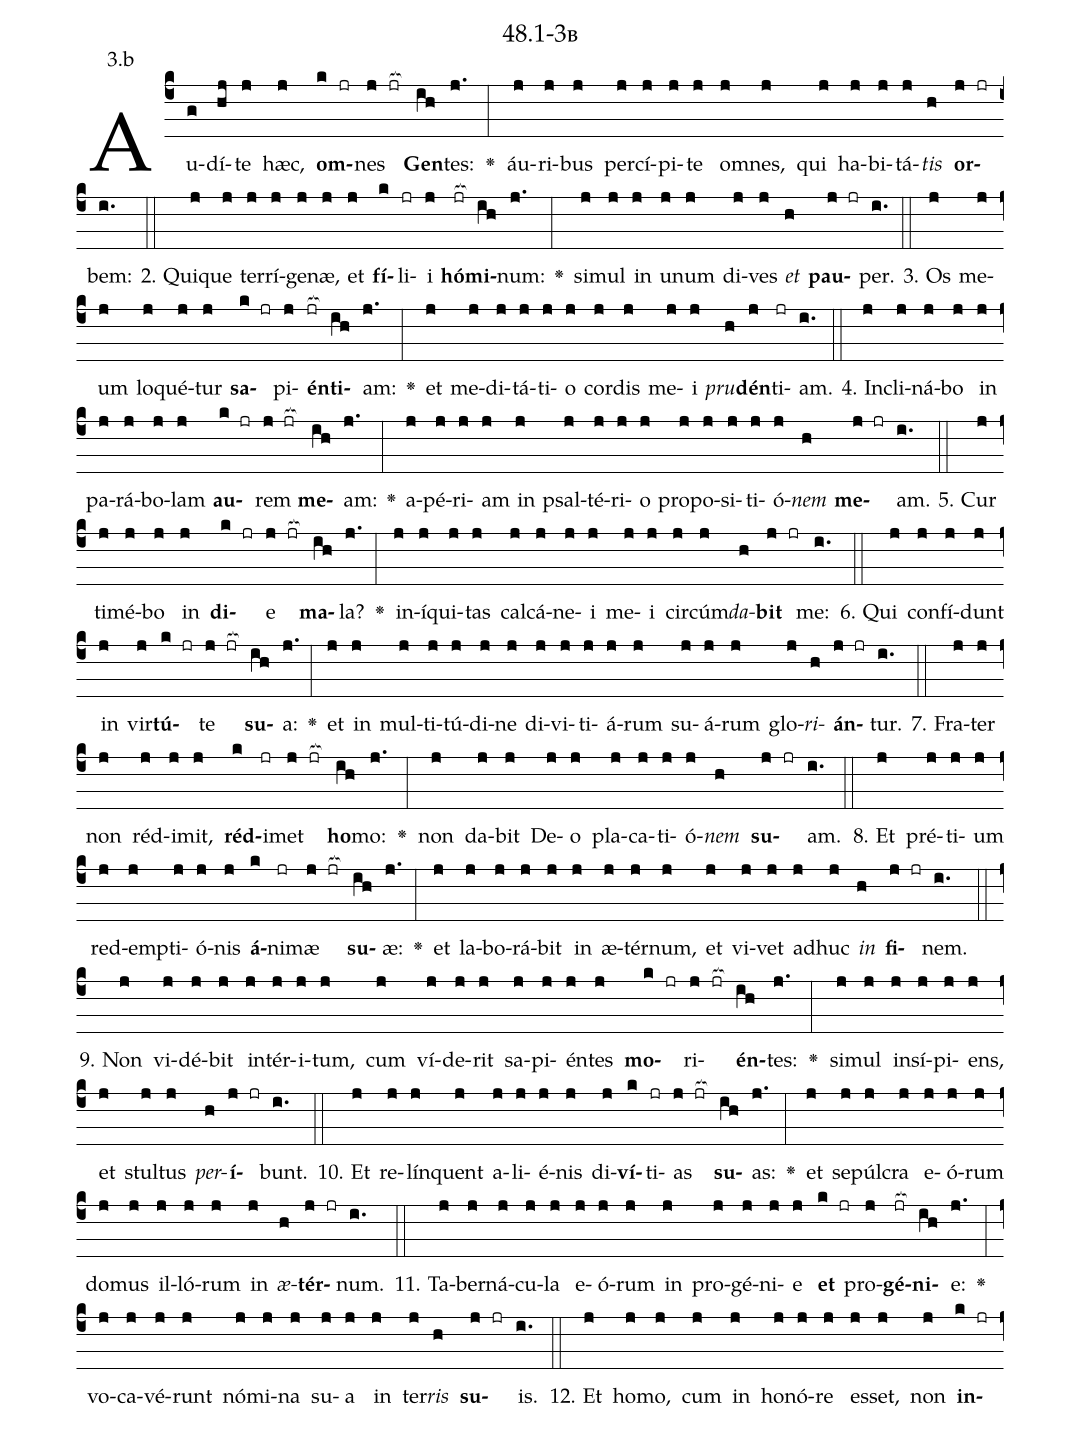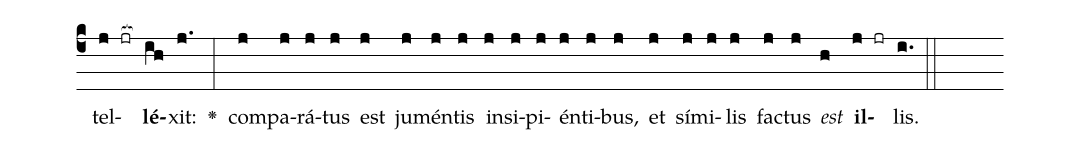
name: 48.1-3b;
annotation: 3.b;
%%
(c4)Au(g)dí(hj)te(j) hæc,(j) <b>om</b>(k jr)nes(j jr[ocb:1{]) <b>Gen</b>(ih[ocb:0}])tes:(j.) <v>\greheightstar</v>(:) áu(j)ri(j)bus(j) per(j)cí(j)pi(j)te(j) om(j)nes,(j) qui(j) ha(j)bi(j)tá(j)<i>tis</i>(h) <b>or</b>(j jr)bem:(i.) (::)
2. Qui(j)que(j) ter(j)rí(j)ge(j)næ,(j) et(j) <b>fí</b>(k)li(jr)i(j) <b>hó</b>(jr[ocb:1{])<b>mi</b>(ih[ocb:0}])num:(j.) <v>\greheightstar</v>(:) si(j)mul(j) in(j) u(j)num(j) di(j)ves(j) <i>et</i>(h) <b>pau</b>(j jr)per.(i.) (::)
3. Os(j) me(j)um(j) lo(j)qué(j)tur(j) <b>sa</b>(k jr)pi(j)<b>én</b>(jr[ocb:1{])<b>ti</b>(ih[ocb:0}])am:(j.) <v>\greheightstar</v>(:) et(j) me(j)di(j)tá(j)ti(j)o(j) cor(j)dis(j) me(j)i(j) <i>pru</i>(h)<b>dén</b>(j)ti(jr)am.(i.) (::)
4. In(j)cli(j)ná(j)bo(j) in(j) pa(j)rá(j)bo(j)lam(j) <b>au</b>(k jr)rem(j jr[ocb:1{]) <b>me</b>(ih[ocb:0}])am:(j.) <v>\greheightstar</v>(:) a(j)pé(j)ri(j)am(j) in(j) psal(j)té(j)ri(j)o(j) pro(j)po(j)si(j)ti(j)ó(j)<i>nem</i>(h) <b>me</b>(j jr)am.(i.) (::)
5. Cur(j) ti(j)mé(j)bo(j) in(j) <b>di</b>(k jr)e(j jr[ocb:1{]) <b>ma</b>(ih[ocb:0}])la?(j.) <v>\greheightstar</v>(:) in(j)í(j)qui(j)tas(j) cal(j)cá(j)ne(j)i(j) me(j)i(j) cir(j)cúm(j)<i>da</i>(h)<b>bit</b>(j jr) me:(i.) (::)
6. Qui(j) con(j)fí(j)dunt(j) in(j) vir(j)<b>tú</b>(k jr)te(j jr[ocb:1{]) <b>su</b>(ih[ocb:0}])a:(j.) <v>\greheightstar</v>(:) et(j) in(j) mul(j)ti(j)tú(j)di(j)ne(j) di(j)vi(j)ti(j)á(j)rum(j) su(j)á(j)rum(j) glo(j)<i>ri</i>(h)<b>án</b>(j jr)tur.(i.) (::)
7. Fra(j)ter(j) non(j) réd(j)i(j)mit,(j) <b>réd</b>(k)i(jr)met(j jr[ocb:1{]) <b>ho</b>(ih[ocb:0}])mo:(j.) <v>\greheightstar</v>(:) non(j) da(j)bit(j) De(j)o(j) pla(j)ca(j)ti(j)ó(j)<i>nem</i>(h) <b>su</b>(j jr)am.(i.) (::)
8. Et(j) pré(j)ti(j)um(j) red(j)emp(j)ti(j)ó(j)nis(j) <b>á</b>(k)ni(jr)mæ(j jr[ocb:1{]) <b>su</b>(ih[ocb:0}])æ:(j.) <v>\greheightstar</v>(:) et(j) la(j)bo(j)rá(j)bit(j) in(j) æ(j)tér(j)num,(j) et(j) vi(j)vet(j) ad(j)huc(j) <i>in</i>(h) <b>fi</b>(j jr)nem.(i.) (::)
9. Non(j) vi(j)dé(j)bit(j) in(j)tér(j)i(j)tum,(j) cum(j) ví(j)de(j)rit(j) sa(j)pi(j)én(j)tes(j) <b>mo</b>(k jr)ri(j jr[ocb:1{])<b>én</b>(ih[ocb:0}])tes:(j.) <v>\greheightstar</v>(:) si(j)mul(j) in(j)sí(j)pi(j)ens,(j) et(j) stul(j)tus(j) <i>per</i>(h)<b>í</b>(j jr)bunt.(i.) (::)
10. Et(j) re(j)lín(j)quent(j) a(j)li(j)é(j)nis(j) di(j)<b>ví</b>(k)ti(jr)as(j jr[ocb:1{]) <b>su</b>(ih[ocb:0}])as:(j.) <v>\greheightstar</v>(:) et(j) se(j)púl(j)cra(j) e(j)ó(j)rum(j) do(j)mus(j) il(j)ló(j)rum(j) in(j) <i>æ</i>(h)<b>tér</b>(j jr)num.(i.) (::)
11. Ta(j)ber(j)ná(j)cu(j)la(j) e(j)ó(j)rum(j) in(j) pro(j)gé(j)ni(j)e(j) <b>et</b>(k jr) pro(j)<b>gé</b>(jr[ocb:1{])<b>ni</b>(ih[ocb:0}])e:(j.) <v>\greheightstar</v>(:) vo(j)ca(j)vé(j)runt(j) nó(j)mi(j)na(j) su(j)a(j) in(j) ter(j)<i>ris</i>(h) <b>su</b>(j jr)is.(i.) (::)
12. Et(j) ho(j)mo,(j) cum(j) in(j) ho(j)nó(j)re(j) es(j)set,(j) non(j) <b>in</b>(k jr)tel(j jr[ocb:1{])<b>lé</b>(ih[ocb:0}])xit:(j.) <v>\greheightstar</v>(:) com(j)pa(j)rá(j)tus(j) est(j) ju(j)mén(j)tis(j) in(j)si(j)pi(j)én(j)ti(j)bus,(j) et(j) sí(j)mi(j)lis(j) fac(j)tus(j) <i>est</i>(h) <b>il</b>(j jr)lis.(i.) (::)
